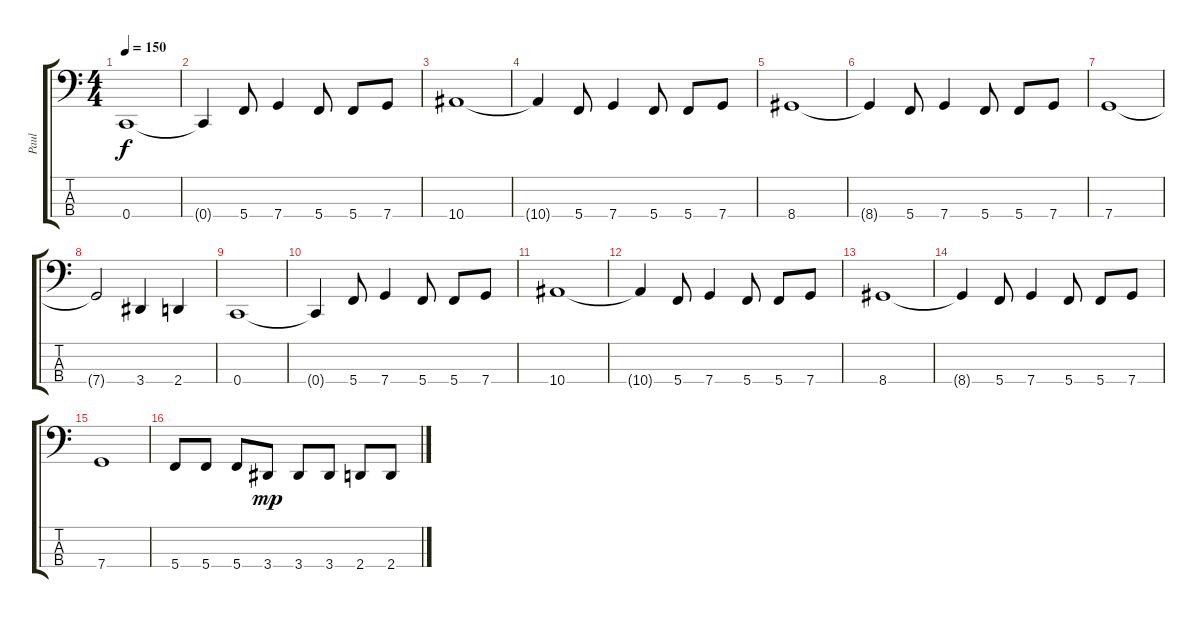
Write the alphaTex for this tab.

\track ("Paul" "Paul") {instrument electricbasspick}
\staff {score tabs}
\tuning (F2 C2 G1 C1) {hide}
\ts (4 4)
\tempo 150
\clef f4
\ks c
0.4.1{dy f} |
0.4{t}.4 5.4.8 7.4.4 5.4.8 5.4.8 7.4.8 |
10.4.1 |
10.4{t}.4 5.4.8 7.4.4 5.4.8 5.4.8 7.4.8 |
8.4.1 |
8.4{t}.4 5.4.8 7.4.4 5.4.8 5.4.8 7.4.8 |
7.4.1 |
7.4{t}.2 3.4.4 2.4.4 |
0.4.1 |
0.4{t}.4 5.4.8 7.4.4 5.4.8 5.4.8 7.4.8 |
10.4.1 |
10.4{t}.4 5.4.8 7.4.4 5.4.8 5.4.8 7.4.8 |
8.4.1 |
8.4{t}.4 5.4.8 7.4.4 5.4.8 5.4.8 7.4.8 |
7.4.1 |
5.4.8 5.4.8 5.4.8 3.4.8{dy mp} 3.4.8 3.4.8 2.4.8 2.4.8
